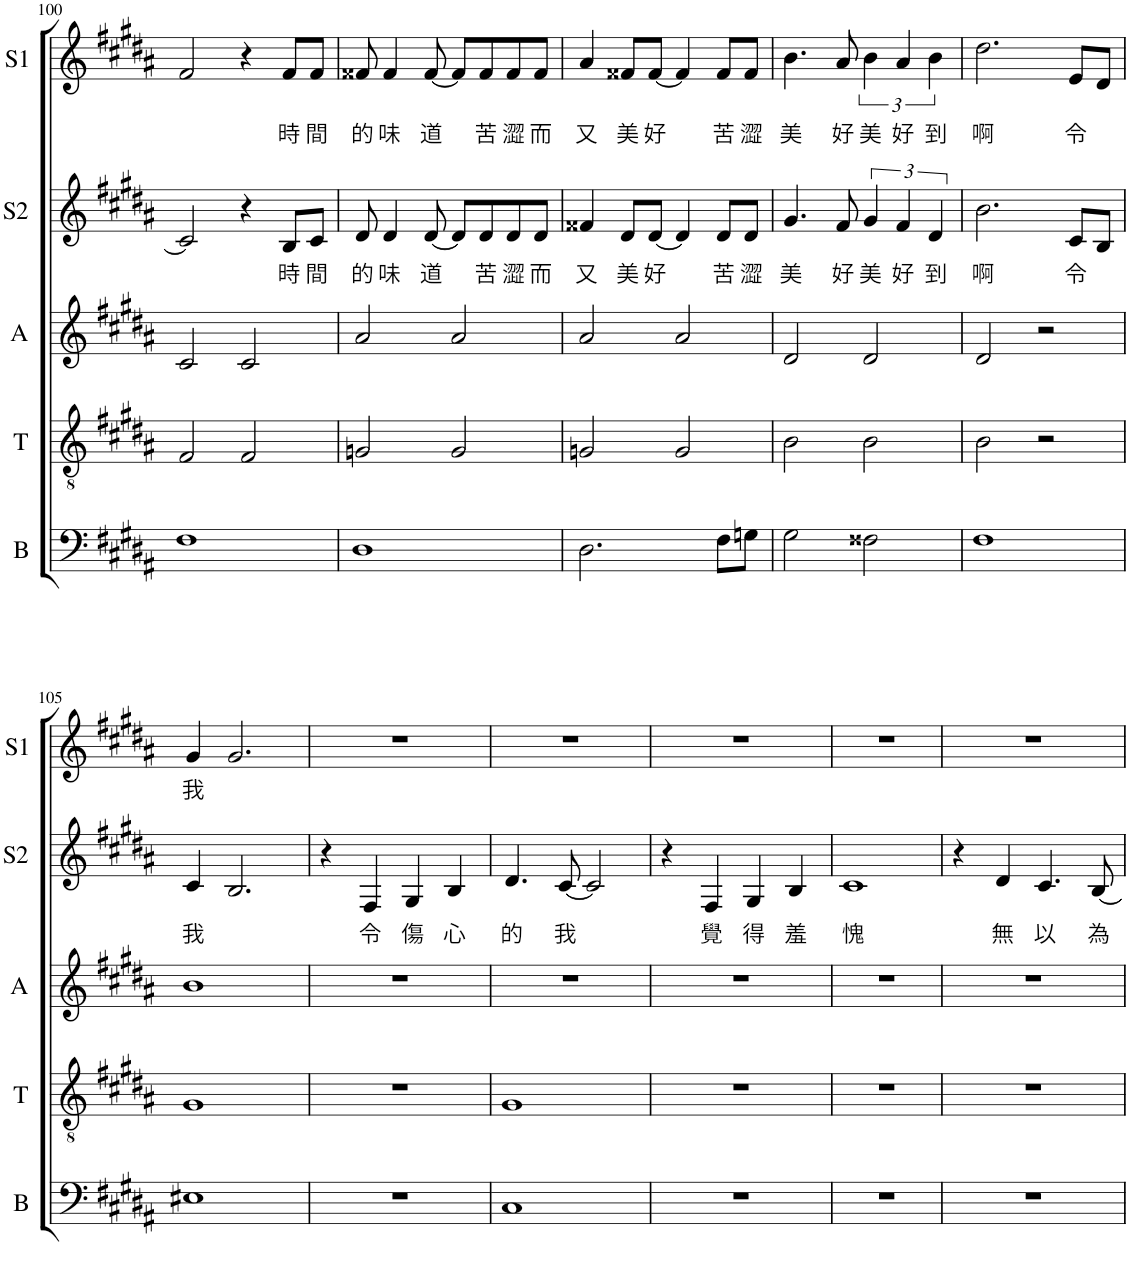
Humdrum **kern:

**kern	**kern	**kern	**kern	**text	**kern	**text
*part5	*part4	*part3	*part2	*part2	*part1	*part1
*staff5	*staff4	*staff3	*staff2	*staff2	*staff1	*staff1
*I"B	*I"T	*I"A	*I"S2	*	*I"S1	*
*I'B	*I'T	*I'A	*I'S2	*	*I'S1	*
!!LO:PB:g=z
*clefF4	*clefGv2	*clefG2	*clefG2	*	*clefG2	*
*k[f#c#g#d#a#]	*k[f#c#g#d#a#]	*k[f#c#g#d#a#]	*k[f#c#g#d#a#]	*	*k[f#c#g#d#a#]	*
*M4/4	*M4/4	*M4/4	*M4/4	*	*M4/4	*
=100	=100	=100	=100	=100	=100	=100
1F#	2F#/	2c#/	2c#/]	.	2f#/	.
.	2F#/	2c#/	4r	.	4r	.
!	!	!	!	!LO:LY:b	!	!LO:LY:b
.	.	.	8B/L	時	8f#/L	時
!	!	!	!	!LO:LY:b	!	!LO:LY:b
.	.	.	8c#/J	間	8f#/J	間
=101	=101	=101	=101	=101	=101	=101
!	!	!	!	!LO:LY:b	!	!LO:LY:b
1D#	2Gn/	2a#/	8d#/	的	8f##X/	的
!	!	!	!	!LO:LY:b	!	!LO:LY:b
.	.	.	4d#/	味	4f##/	味
!	!	!	!	!LO:LY:b	!	!LO:LY:b
.	.	.	[8d#/	道	[8f##/	道
.	2G/	2a#/	8d#/L]	.	8f##/L]	.
!	!	!	!	!LO:LY:b	!	!LO:LY:b
.	.	.	8d#/	苦	8f##/	苦
!	!	!	!	!LO:LY:b	!	!LO:LY:b
.	.	.	8d#/	澀	8f##/	澀
!	!	!	!	!LO:LY:b	!	!LO:LY:b
.	.	.	8d#/J	而	8f##/J	而
=102	=102	=102	=102	=102	=102	=102
!	!	!	!	!LO:LY:b	!	!LO:LY:b
2.D#\	2Gn/	2a#/	4f##X/	又	4a#/	又
!	!	!	!	!LO:LY:b	!	!LO:LY:b
.	.	.	8d#/L	美	8f##X/L	美
!	!	!	!	!LO:LY:b	!	!LO:LY:b
.	.	.	[8d#/J	好	[8f##/J	好
.	2G/	2a#/	4d#/]	.	4f##/]	.
!	!	!	!	!LO:LY:b	!	!LO:LY:b
8F#\L	.	.	8d#/L	苦	8f##/L	苦
!	!	!	!	!LO:LY:b	!	!LO:LY:b
8Gn\J	.	.	8d#/J	澀	8f##/J	澀
=103	=103	=103	=103	=103	=103	=103
!	!	!	!	!LO:LY:b	!	!LO:LY:b
2G#\	2B\	2d#/	4.g#/	美	4.b\	美
!	!	!	!	!LO:LY:b	!	!LO:LY:b
.	.	.	8f#/	好	8a#/	好
!	!	!	!	!LO:LY:b	!	!LO:LY:b
2F##X\	2B\	2d#/	6g#/	美	6b\	美
!	!	!	!	!LO:LY:b	!	!LO:LY:b
.	.	.	6f#/	好	6a#/	好
!	!	!	!	!LO:LY:b	!	!LO:LY:b
.	.	.	6d#/	到	6b\	到
=104	=104	=104	=104	=104	=104	=104
!	!	!	!	!LO:LY:b	!	!LO:LY:b
1F#	2B\	2d#/	2.b\	啊	2.dd#\	啊
.	2r	2r	.	.	.	.
!	!	!	!	!LO:LY:b	!	!LO:LY:b
.	.	.	8c#/L	令	8e/L	令
.	.	.	8B/J	.	8d#/J	.
!!LO:LB:g=z
=105	=105	=105	=105	=105	=105	=105
!	!	!	!	!LO:LY:b	!	!LO:LY:b
1E#X	1G#	1b	4c#/	我	4g#/	我
.	.	.	2.B/	.	2.g#/	.
=106	=106	=106	=106	=106	=106	=106
1r	1r	1r	4r	.	1r	.
!	!	!	!	!LO:LY:b	!	!
.	.	.	4F#/	令	.	.
!	!	!	!	!LO:LY:b	!	!
.	.	.	4G#/	傷	.	.
!	!	!	!	!LO:LY:b	!	!
.	.	.	4B/	心	.	.
=107	=107	=107	=107	=107	=107	=107
!	!	!	!	!LO:LY:b	!	!
1C#	1G#	1r	4.d#/	的	1r	.
!	!	!	!	!LO:LY:b	!	!
.	.	.	[8c#/	我	.	.
.	.	.	2c#/]	.	.	.
=108	=108	=108	=108	=108	=108	=108
1r	1r	1r	4r	.	1r	.
!	!	!	!	!LO:LY:b	!	!
.	.	.	4F#/	覺	.	.
!	!	!	!	!LO:LY:b	!	!
.	.	.	4G#/	得	.	.
!	!	!	!	!LO:LY:b	!	!
.	.	.	4B/	羞	.	.
=109	=109	=109	=109	=109	=109	=109
!	!	!	!	!LO:LY:b	!	!
1r	1r	1r	1c#	愧	1r	.
=110	=110	=110	=110	=110	=110	=110
1r	1r	1r	4r	.	1r	.
!	!	!	!	!LO:LY:b	!	!
.	.	.	4d#/	無	.	.
!	!	!	!	!LO:LY:b	!	!
.	.	.	4.c#/	以	.	.
!	!	!	!	!LO:LY:b	!	!
.	.	.	[8B/	為	.	.
=	=	=	=	=	=	=
*-	*-	*-	*-	*-	*-	*-
